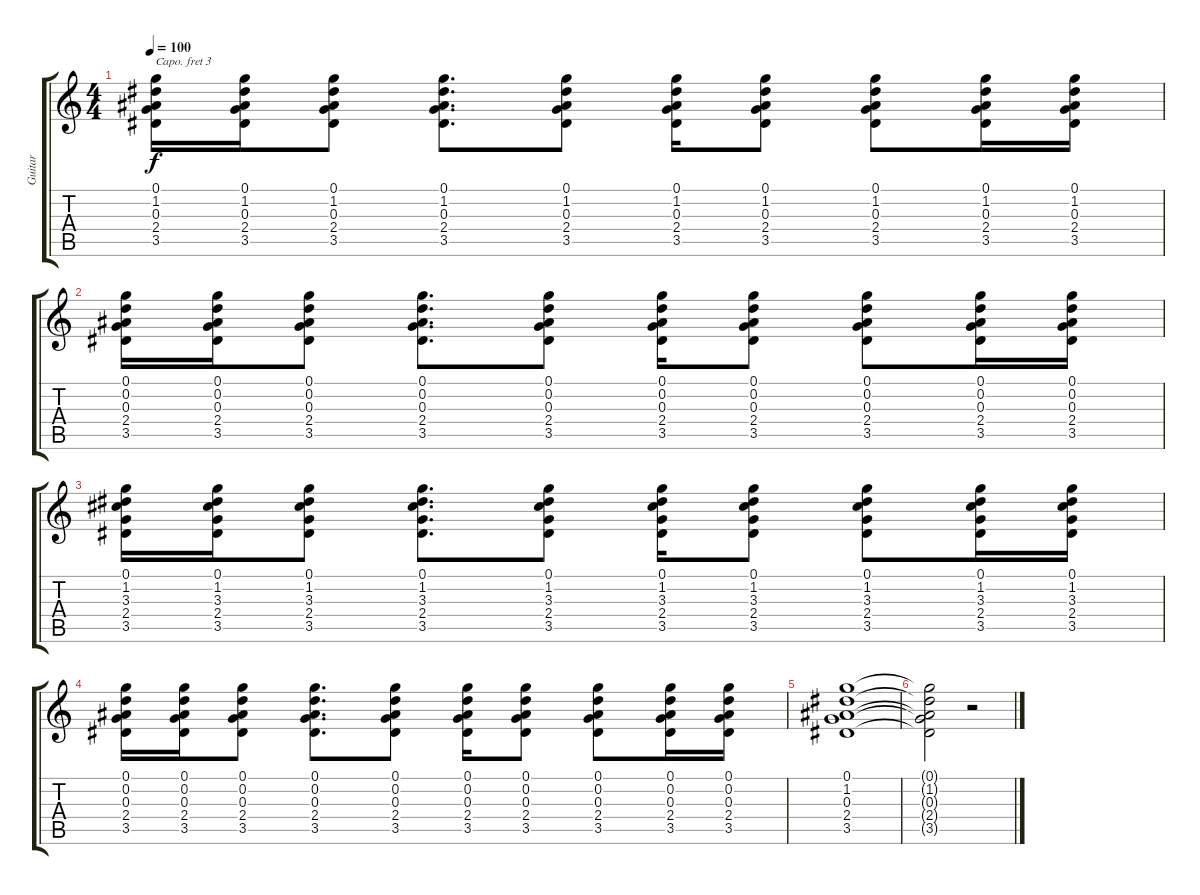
\track ("Guitar" "Guitar") {instrument electricguitarclean}
\staff {score tabs}
\capo 3
\tuning (E4 B3 G3 D3 A2 E2) {hide}
\ts (4 4)
\tempo 100
\clef g2
\ks c
(0.1 1.2 0.3 2.4 3.5).16{dy f} (0.1 1.2 0.3 2.4 3.5).16 (0.1 1.2 0.3 2.4 3.5).8 (0.1 1.2 0.3 2.4 3.5).8{d} (0.1 1.2 0.3 2.4 3.5).8 (0.1 1.2 0.3 2.4 3.5).16 (0.1 1.2 0.3 2.4 3.5).8 (0.1 1.2 0.3 2.4 3.5).8 (0.1 1.2 0.3 2.4 3.5).16 (0.1 1.2 0.3 2.4 3.5).16 |
(0.1 0.2 0.3 2.4 3.5).16 (0.1 0.2 0.3 2.4 3.5).16 (0.1 0.2 0.3 2.4 3.5).8 (0.1 0.2 0.3 2.4 3.5).8{d} (0.1 0.2 0.3 2.4 3.5).8 (0.1 0.2 0.3 2.4 3.5).16 (0.1 0.2 0.3 2.4 3.5).8 (0.1 0.2 0.3 2.4 3.5).8 (0.1 0.2 0.3 2.4 3.5).16 (0.1 0.2 0.3 2.4 3.5).16 |
(0.1 1.2 3.3 2.4 3.5).16 (0.1 1.2 3.3 2.4 3.5).16 (0.1 1.2 3.3 2.4 3.5).8 (0.1 1.2 3.3 2.4 3.5).8{d} (0.1 1.2 3.3 2.4 3.5).8 (0.1 1.2 3.3 2.4 3.5).16 (0.1 1.2 3.3 2.4 3.5).8 (0.1 1.2 3.3 2.4 3.5).8 (0.1 1.2 3.3 2.4 3.5).16 (0.1 1.2 3.3 2.4 3.5).16 |
(0.1 0.2 0.3 2.4 3.5).16 (0.1 0.2 0.3 2.4 3.5).16 (0.1 0.2 0.3 2.4 3.5).8 (0.1 0.2 0.3 2.4 3.5).8{d} (0.1 0.2 0.3 2.4 3.5).8 (0.1 0.2 0.3 2.4 3.5).16 (0.1 0.2 0.3 2.4 3.5).8 (0.1 0.2 0.3 2.4 3.5).8 (0.1 0.2 0.3 2.4 3.5).16 (0.1 0.2 0.3 2.4 3.5).16 |
(0.1 1.2 0.3 2.4 3.5).1 |
(0.1{t} 1.2{t} 0.3{t} 2.4{t} 3.5{t}).2 r.2
